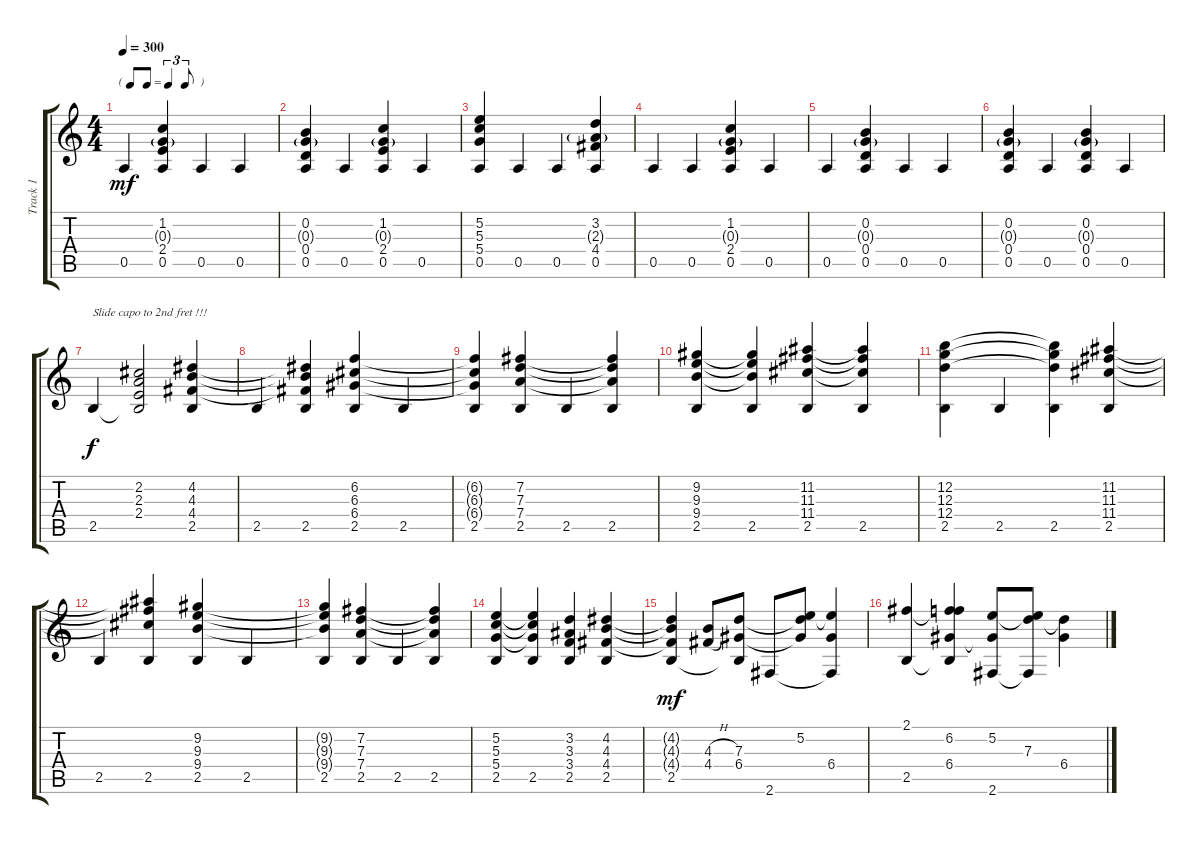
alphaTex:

\track ("Track 1" "Track 1") {instrument acousticguitarsteel}
\staff {score tabs}
\tuning (E4 B3 G3 D3 A2 E2) {hide}
\ts (4 4)
\tf triplet8th
\tempo 300
\clef g2
\ks c
0.5.4{dy mf} (1.2 0.3{g} 2.4 0.5).4 0.5.4 0.5.4 |
(0.2 0.3{g} 0.4 0.5).4 0.5.4 (1.2 0.3{g} 2.4 0.5).4 0.5.4 |
(5.2 5.3 5.4 0.5).4 0.5.4 0.5.4 (3.2 2.3{g} 4.4 0.5).4 |
0.5.4 0.5.4 (1.2 0.3{g} 2.4 0.5).4 0.5.4 |
0.5.4 (0.2 0.3{g} 0.4 0.5).4 0.5.4 0.5.4 |
(0.2 0.3{g} 0.4 0.5).4 0.5.4 (0.2 0.3{g} 0.4 0.5).4 0.5.4 |
2.5.4{txt "Slide capo to 2nd fret !!!" dy f} (2.2 2.3 2.4 2.5{t}).2 (4.2 4.3 4.4 2.5).4 |
2.5.4 (4.2{t} 4.3{t} 4.4{t} 2.5).4 (6.2 6.3 6.4 2.5).4 2.5.4 |
(6.2{t} 6.3{t} 6.4{t} 2.5).4 (7.2 7.3 7.4 2.5).4 2.5.4 (7.2{t} 7.3{t} 7.4{t} 2.5).4 |
(9.2 9.3 9.4 2.5).4 (9.2{t} 9.3{t} 9.4{t} 2.5).4 (11.2 11.3 11.4 2.5).4 (11.2{t} 11.3{t} 11.4{t} 2.5).4 |
(12.2 12.3 12.4 2.5).4 2.5.4 (12.2{t} 12.3{t} 12.4{t} 2.5).4 (11.2 11.3 11.4 2.5).4 |
2.5.4 (11.2{t} 11.3{t} 11.4{t} 2.5).4 (9.2 9.3 9.4 2.5).4 2.5.4 |
(9.2{t} 9.3{t} 9.4{t} 2.5).4 (7.2 7.3 7.4 2.5).4 2.5.4 (7.2{t} 7.3{t} 7.4{t} 2.5).4 |
(5.2 5.3 5.4 2.5).4 (5.2{t} 5.3{t} 5.4{t} 2.5).4 (3.2 3.3 3.4 2.5).4 (4.2 4.3 4.4 2.5).4 |
(4.2{t} 4.3{t} 4.4{t} 2.5).4{dy mf} (4.3{h} 4.4{h}).8 (7.3 6.4 2.5{t}).8 2.6.8 (5.2 7.3{t} 6.4{t}).8 (5.2{t} 6.4 2.6{t}).4 |
(2.1 2.5).4 (2.1{t} 6.2 6.4 2.5{t}).4 (5.2 6.4{t} 2.6).8 (5.2{t} 7.3 2.6{t}).8 (7.3{t} 6.4).4
